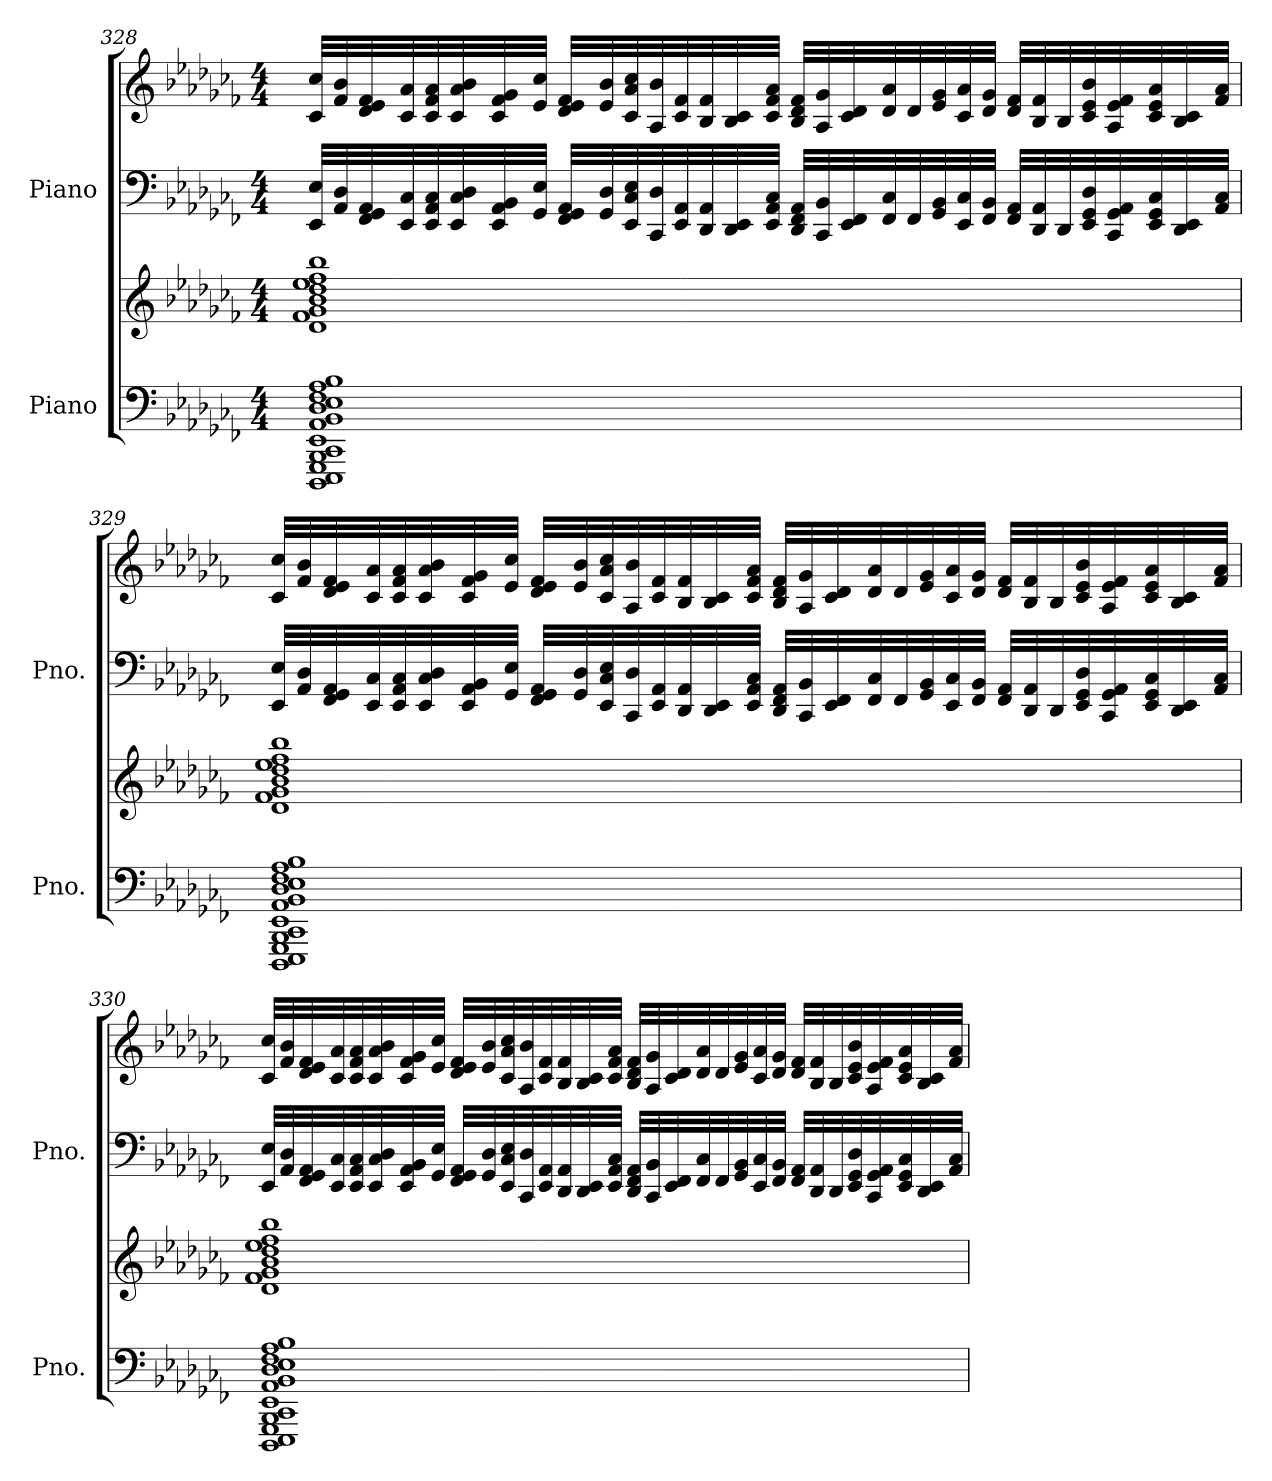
**kern	**kern	**kern	**kern
*part2	*part2	*part1	*part1
*staff4	*staff3	*staff2	*staff1
*I"Piano	*	*I"Piano	*
*I'Pno.	*	*I'Pno.	*
!!LO:LB:g=z
*clefF4	*clefG2	*clefF4	*clefG2
*ITrd14c24	*ITrd14c24	*ITrd-21c-36	*ITrd-21c-36
*k[b-e-a-d-g-c-f-]	*k[b-e-a-d-g-c-f-]	*k[b-e-a-d-g-c-f-]	*k[b-e-a-d-g-c-f-]
*M4/4	*M4/4	*M4/4	*M4/4
=328	=328	=328	=328
1DDDDD- 1EEEEE- 1GGGGG- 1BBBBB- 1CCCC- 1EEEE- 1AAAA- 1BBBB- 1DDD- 1EEE- 1FFF- 1AAA- 1BBB-	1DD- 1FF- 1GG- 1BB- 1D- 1E- 1F- 1B-	32ee-/ 32eee-/LLL	32cccc-/ 32ccccc-/LLL
.	.	32aa-/ 32ddd-/	32ffff-/ 32bbbb-/
.	.	32ff-/ 32gg-/ 32aa-/	32dddd-/ 32eeee-/ 32ffff-/
.	.	32ee-/ 32ccc-/	32cccc-/ 32aaaa-/
.	.	32ee-/ 32aa-/ 32ccc-/	32cccc-/ 32ffff-/ 32aaaa-/
.	.	32ee-/ 32ccc-/ 32ddd-/	32cccc-/ 32aaaa-/ 32bbbb-/
.	.	32ee-/ 32aa-/ 32bb-/	32cccc-/ 32ffff-/ 32gggg-/
.	.	32gg-/ 32eee-/JJJ	32eeee-/ 32ccccc-/JJJ
.	.	32ff-/ 32gg-/ 32aa-/LLL	32dddd-/ 32eeee-/ 32ffff-/LLL
.	.	32gg-/ 32ddd-/	32eeee-/ 32bbbb-/
.	.	32ee-/ 32ccc-/ 32eee-/	32cccc-/ 32aaaa-/ 32ccccc-/
.	.	32cc-/ 32ddd-/	32aaa-/ 32bbbb-/
.	.	32ee-/ 32aa-/	32cccc-/ 32ffff-/
.	.	32dd-/ 32aa-/	32bbb-/ 32ffff-/
.	.	32dd-/ 32ee-/	32bbb-/ 32cccc-/
.	.	32ee-/ 32aa-/ 32ccc-/JJJ	32cccc-/ 32ffff-/ 32aaaa-/JJJ
.	.	32dd-/ 32ff-/ 32aa-/LLL	32bbb-/ 32dddd-/ 32ffff-/LLL
.	.	32cc-/ 32bb-/	32aaa-/ 32gggg-/
.	.	32ee-/ 32ff-/	32cccc-/ 32dddd-/
.	.	32ff-/ 32ccc-/	32dddd-/ 32aaaa-/
.	.	32ff-/	32dddd-/
.	.	32gg-/ 32bb-/	32eeee-/ 32gggg-/
.	.	32ee-/ 32ccc-/	32cccc-/ 32aaaa-/
.	.	32ff-/ 32bb-/JJJ	32dddd-/ 32gggg-/JJJ
.	.	32ff-/ 32aa-/LLL	32dddd-/ 32ffff-/LLL
.	.	32dd-/ 32aa-/	32bbb-/ 32ffff-/
.	.	32dd-/	32bbb-/
.	.	32ee-/ 32gg-/ 32ddd-/	32cccc-/ 32eeee-/ 32bbbb-/
.	.	32cc-/ 32gg-/ 32aa-/	32aaa-/ 32eeee-/ 32ffff-/
.	.	32ee-/ 32gg-/ 32ccc-/	32cccc-/ 32eeee-/ 32aaaa-/
.	.	32dd-/ 32ee-/	32bbb-/ 32cccc-/
.	.	32aa-/ 32ccc-/JJJ	32ffff-/ 32aaaa-/JJJ
!!LO:LB:g=z
=329	=329	=329	=329
1DDDDD- 1EEEEE- 1GGGGG- 1BBBBB- 1CCCC- 1EEEE- 1AAAA- 1BBBB- 1DDD- 1EEE- 1FFF- 1AAA- 1BBB-	1DD- 1FF- 1GG- 1BB- 1D- 1E- 1F- 1B-	32ee-/ 32eee-/LLL	32cccc-/ 32ccccc-/LLL
.	.	32aa-/ 32ddd-/	32ffff-/ 32bbbb-/
.	.	32ff-/ 32gg-/ 32aa-/	32dddd-/ 32eeee-/ 32ffff-/
.	.	32ee-/ 32ccc-/	32cccc-/ 32aaaa-/
.	.	32ee-/ 32aa-/ 32ccc-/	32cccc-/ 32ffff-/ 32aaaa-/
.	.	32ee-/ 32ccc-/ 32ddd-/	32cccc-/ 32aaaa-/ 32bbbb-/
.	.	32ee-/ 32aa-/ 32bb-/	32cccc-/ 32ffff-/ 32gggg-/
.	.	32gg-/ 32eee-/JJJ	32eeee-/ 32ccccc-/JJJ
.	.	32ff-/ 32gg-/ 32aa-/LLL	32dddd-/ 32eeee-/ 32ffff-/LLL
.	.	32gg-/ 32ddd-/	32eeee-/ 32bbbb-/
.	.	32ee-/ 32ccc-/ 32eee-/	32cccc-/ 32aaaa-/ 32ccccc-/
.	.	32cc-/ 32ddd-/	32aaa-/ 32bbbb-/
.	.	32ee-/ 32aa-/	32cccc-/ 32ffff-/
.	.	32dd-/ 32aa-/	32bbb-/ 32ffff-/
.	.	32dd-/ 32ee-/	32bbb-/ 32cccc-/
.	.	32ee-/ 32aa-/ 32ccc-/JJJ	32cccc-/ 32ffff-/ 32aaaa-/JJJ
.	.	32dd-/ 32ff-/ 32aa-/LLL	32bbb-/ 32dddd-/ 32ffff-/LLL
.	.	32cc-/ 32bb-/	32aaa-/ 32gggg-/
.	.	32ee-/ 32ff-/	32cccc-/ 32dddd-/
.	.	32ff-/ 32ccc-/	32dddd-/ 32aaaa-/
.	.	32ff-/	32dddd-/
.	.	32gg-/ 32bb-/	32eeee-/ 32gggg-/
.	.	32ee-/ 32ccc-/	32cccc-/ 32aaaa-/
.	.	32ff-/ 32bb-/JJJ	32dddd-/ 32gggg-/JJJ
.	.	32ff-/ 32aa-/LLL	32dddd-/ 32ffff-/LLL
.	.	32dd-/ 32aa-/	32bbb-/ 32ffff-/
.	.	32dd-/	32bbb-/
.	.	32ee-/ 32gg-/ 32ddd-/	32cccc-/ 32eeee-/ 32bbbb-/
.	.	32cc-/ 32gg-/ 32aa-/	32aaa-/ 32eeee-/ 32ffff-/
.	.	32ee-/ 32gg-/ 32ccc-/	32cccc-/ 32eeee-/ 32aaaa-/
.	.	32dd-/ 32ee-/	32bbb-/ 32cccc-/
.	.	32aa-/ 32ccc-/JJJ	32ffff-/ 32aaaa-/JJJ
!!LO:PB:g=z
=330	=330	=330	=330
1DDDDD- 1EEEEE- 1GGGGG- 1BBBBB- 1CCCC- 1EEEE- 1AAAA- 1BBBB- 1DDD- 1EEE- 1FFF- 1AAA- 1BBB-	1DD- 1FF- 1GG- 1BB- 1D- 1E- 1F- 1B-	32ee-/ 32eee-/LLL	32cccc-/ 32ccccc-/LLL
.	.	32aa-/ 32ddd-/	32ffff-/ 32bbbb-/
.	.	32ff-/ 32gg-/ 32aa-/	32dddd-/ 32eeee-/ 32ffff-/
.	.	32ee-/ 32ccc-/	32cccc-/ 32aaaa-/
.	.	32ee-/ 32aa-/ 32ccc-/	32cccc-/ 32ffff-/ 32aaaa-/
.	.	32ee-/ 32ccc-/ 32ddd-/	32cccc-/ 32aaaa-/ 32bbbb-/
.	.	32ee-/ 32aa-/ 32bb-/	32cccc-/ 32ffff-/ 32gggg-/
.	.	32gg-/ 32eee-/JJJ	32eeee-/ 32ccccc-/JJJ
.	.	32ff-/ 32gg-/ 32aa-/LLL	32dddd-/ 32eeee-/ 32ffff-/LLL
.	.	32gg-/ 32ddd-/	32eeee-/ 32bbbb-/
.	.	32ee-/ 32ccc-/ 32eee-/	32cccc-/ 32aaaa-/ 32ccccc-/
.	.	32cc-/ 32ddd-/	32aaa-/ 32bbbb-/
.	.	32ee-/ 32aa-/	32cccc-/ 32ffff-/
.	.	32dd-/ 32aa-/	32bbb-/ 32ffff-/
.	.	32dd-/ 32ee-/	32bbb-/ 32cccc-/
.	.	32ee-/ 32aa-/ 32ccc-/JJJ	32cccc-/ 32ffff-/ 32aaaa-/JJJ
.	.	32dd-/ 32ff-/ 32aa-/LLL	32bbb-/ 32dddd-/ 32ffff-/LLL
.	.	32cc-/ 32bb-/	32aaa-/ 32gggg-/
.	.	32ee-/ 32ff-/	32cccc-/ 32dddd-/
.	.	32ff-/ 32ccc-/	32dddd-/ 32aaaa-/
.	.	32ff-/	32dddd-/
.	.	32gg-/ 32bb-/	32eeee-/ 32gggg-/
.	.	32ee-/ 32ccc-/	32cccc-/ 32aaaa-/
.	.	32ff-/ 32bb-/JJJ	32dddd-/ 32gggg-/JJJ
.	.	32ff-/ 32aa-/LLL	32dddd-/ 32ffff-/LLL
.	.	32dd-/ 32aa-/	32bbb-/ 32ffff-/
.	.	32dd-/	32bbb-/
.	.	32ee-/ 32gg-/ 32ddd-/	32cccc-/ 32eeee-/ 32bbbb-/
.	.	32cc-/ 32gg-/ 32aa-/	32aaa-/ 32eeee-/ 32ffff-/
.	.	32ee-/ 32gg-/ 32ccc-/	32cccc-/ 32eeee-/ 32aaaa-/
.	.	32dd-/ 32ee-/	32bbb-/ 32cccc-/
.	.	32aa-/ 32ccc-/JJJ	32ffff-/ 32aaaa-/JJJ
=	=	=	=
*-	*-	*-	*-
